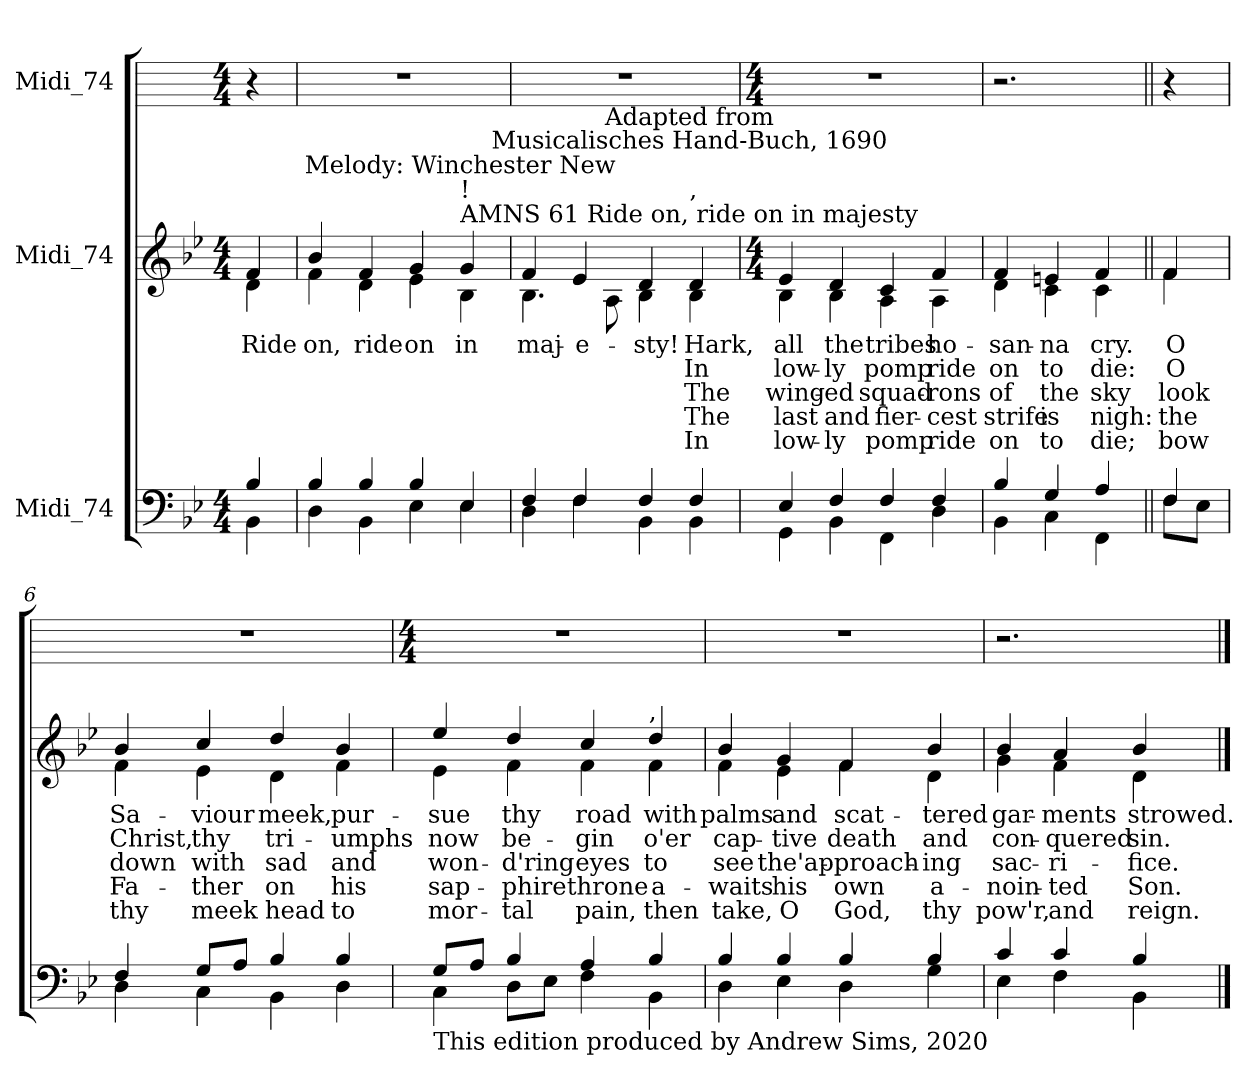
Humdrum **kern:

**kern	**kern	**text	**text	**text	**text	**text	**kern
*part3	*part2	*part2	*part2	*part2	*part2	*part2	*part1
*staff3	*staff2	*staff2	*staff2	*staff2	*staff2	*staff2	*staff1
*I"Midi_74	*I"Midi_74	*	*	*	*	*	*I"Midi_74
*clefF4	*clefG2	*	*	*	*	*	*
*k[b-e-]	*k[b-e-]	*	*	*	*	*	*
*B-:	*B-:	*	*	*	*	*	*
*M4/4	*M4/4	*	*	*	*	*	*M4/4
=	=	=	=	=	=	=	=
*^	*	*	*	*	*	*	*
!	!	!LO:TX:a:cj:t=H. H. Milman\n(1791-1868)	!	!	!	!	!	!
!	!	!	!LO:LY:b	!	!	!	!	!
*	*	*^	*	*	*	*	*	*
4B-/	4BB-\	4f/	4d\	Ride	.	.	.	.	4r
=1	=1	=1	=1	=1	=1	=1	=1	=1	=1
!	!	!	!	!LO:LY:b	!	!	!	!	!
4B-/	4D\	4b-/	4f\	on,	.	.	.	.	1r
!	!	!	!	!LO:LY:b	!	!	!	!	!
4B-/	4BB-\	4f/	4d\	ride	.	.	.	.	.
!	!	!	!	!LO:LY:b	!	!	!	!	!
4B-/	4E-\	4g/	4e-\	on	.	.	.	.	.
!	!	!LO:TX:a:t=AMNS 61 Ride on, ride on in majesty	!	!	!	!	!	!	!
!	!	!LO:TX:a:t=!	!	!	!	!	!	!	!
!	!	!LO:TX:a:cj:t=Melody&colon; Winchester New	!	!	!	!	!	!	!
!	!	!	!	!LO:LY:b	!	!	!	!	!
4E-/	4E-\	4g/	4B-\	in	.	.	.	.	.
=2	=2	=2	=2	=2	=2	=2	=2	=2	=2
!	!	!	!	!LO:LY:b	!	!	!	!	!
4F/	4D\	4f/	4.B-\	maj-	.	.	.	.	1r
!	!	!	!	!LO:LY:b	!	!	!	!	!
4F/	4F\	4e-/	.	-e-	.	.	.	.	.
.	.	.	8A\	.	.	.	.	.	.
!	!	!	!	!LO:LY:b	!	!	!	!	!
4F/	4BB-\	4d/	4B-\	-sty!	.	.	.	.	.
!	!	!LO:TX:a:t=,	!	!	!	!	!	!	!
!	!	!LO:TX:a:cj:t=Adapted from\nMusicalisches Hand-Buch, 1690	!	!	!	!	!	!	!
!	!	!	!	!LO:LY:b	!LO:LY:b	!LO:LY:b	!LO:LY:b	!LO:LY:b	!
4F/	4BB-\	4d/	4B-\	Hark,	In	The	The	In	.
!!LO:LB:g=z
=3	=3	=3	=3	=3	=3	=3	=3	=3	=3
*	*	*M4/4	*	*	*	*	*	*	*M4/4
!	!	!	!	!LO:LY:b	!LO:LY:b	!LO:LY:b	!LO:LY:b	!LO:LY:b	!
4E-/	4GG\	4e-/	4B-\	all	low-	-wing-	-last	low-	1r
!	!	!	!	!LO:LY:b	!LO:LY:b	!LO:LY:b	!LO:LY:b	!LO:LY:b	!
4F/	4BB-\	4d/	4B-\	-the	ly	ed	and	ly	.
!	!	!	!	!LO:LY:b	!LO:LY:b	!LO:LY:b	!LO:LY:b	!LO:LY:b	!
4F/	4FF\	4c/	4A\	tribes	pomp	squad-	-fier-	-pomp	.
!	!	!	!	!LO:LY:b	!LO:LY:b	!LO:LY:b	!LO:LY:b	!LO:LY:b	!
4F/	4D\	4f/	4A\	ho-	-ride	rons	cest	ride	.
=4	=4	=4	=4	=4	=4	=4	=4	=4	=4
!	!	!	!	!LO:LY:b	!LO:LY:b	!LO:LY:b	!LO:LY:b	!LO:LY:b	!
4B-/	4BB-\	4f/	4d\	san-	-on	of	strife	on	2.r
!	!	!	!	!LO:LY:b	!LO:LY:b	!LO:LY:b	!LO:LY:b	!LO:LY:b	!
4G/	4C\	4en/	4c\	na	to	the	is	to	.
!	!	!	!	!LO:LY:b	!LO:LY:b	!LO:LY:b	!LO:LY:b	!LO:LY:b	!
4A/	4FF\	4f/	4c\	cry.	die:	sky	nigh:	die;	.
=5||	=5||	=5||	=5||	=5||	=5||	=5||	=5||	=5||	=5||
!	!	!	!	!LO:LY:b	!LO:LY:b	!LO:LY:b	!LO:LY:b	!LO:LY:b	!
4F/	8F\L	4f/	4f\	O	O	look	the	bow	4r
.	8E-\J	.	.	.	.	.	.	.	.
=6	=6	=6	=6	=6	=6	=6	=6	=6	=6
!	!	!	!	!LO:LY:b	!LO:LY:b	!LO:LY:b	!LO:LY:b	!LO:LY:b	!
4F/	4D\	4b-/	4f\	Sa-	-Christ,	down	Fa-	-thy	1r
!	!	!	!	!LO:LY:b	!LO:LY:b	!LO:LY:b	!LO:LY:b	!LO:LY:b	!
8G/L	4C\	4cc/	4e-\	viour	thy	with	ther	meek	.
8A/J	.	.	.	.	.	.	.	.	.
!	!	!	!	!LO:LY:b	!LO:LY:b	!LO:LY:b	!LO:LY:b	!LO:LY:b	!
4B-/	4BB-\	4dd/	4d\	meek,	tri-	-sad	on	head	.
!	!	!	!	!LO:LY:b	!LO:LY:b	!LO:LY:b	!LO:LY:b	!LO:LY:b	!
4B-/	4D\	4b-/	4f\	pur-	-umphs	and	his	to	.
!!LO:LB:g=z
=7	=7	=7	=7	=7	=7	=7	=7	=7	=7
*	*	*	*	*	*	*	*	*	*M4/4
!LO:TX:b:t=This edition produced by Andrew Sims, 2020	!	!	!	!	!	!	!	!	!
!	!	!	!	!LO:LY:b	!LO:LY:b	!LO:LY:b	!LO:LY:b	!LO:LY:b	!
8G/L	4C\	4ee-/	4e-\	sue	now	won-	-sap-	-mor-	1r
8A/J	.	.	.	.	.	.	.	.	.
!	!	!	!	!LO:LY:b	!LO:LY:b	!LO:LY:b	!LO:LY:b	!LO:LY:b	!
4B-/	8D\L	4dd/	4f\	-thy	be-	-d'ring	phire	tal	.
.	8E-\J	.	.	.	.	.	.	.	.
!	!	!	!	!LO:LY:b	!LO:LY:b	!LO:LY:b	!LO:LY:b	!LO:LY:b	!
4A/	4F\	4cc/	4f\	road	gin	eyes	throne	pain,	.
!	!	!LO:TX:a:t=,	!	!	!	!	!	!	!
!	!	!	!	!LO:LY:b	!LO:LY:b	!LO:LY:b	!LO:LY:b	!LO:LY:b	!
4B-/	4BB-\	4dd/	4f\	with	o'er	to	a-	-then	.
=8	=8	=8	=8	=8	=8	=8	=8	=8	=8
!	!	!	!	!LO:LY:b	!LO:LY:b	!LO:LY:b	!LO:LY:b	!LO:LY:b	!
4B-/	4D\	4b-/	4f\	palms	cap-	-see	waits	take,	1r
!	!	!	!	!LO:LY:b	!LO:LY:b	!LO:LY:b	!LO:LY:b	!LO:LY:b	!
4B-/	4E-\	4g/	4e-\	and	tive	the'ap-	-his	O	.
!	!	!	!	!LO:LY:b	!LO:LY:b	!LO:LY:b	!LO:LY:b	!LO:LY:b	!
4B-/	4D\	4f/	4f\	scat-	-death	proach-	-own	God,	.
!	!	!	!	!LO:LY:b	!LO:LY:b	!LO:LY:b	!LO:LY:b	!LO:LY:b	!
4B-/	4G\	4b-/	4d\	tered	and	ing	a-	-thy	.
=9	=9	=9	=9	=9	=9	=9	=9	=9	=9
!	!	!	!	!LO:LY:b	!LO:LY:b	!LO:LY:b	!LO:LY:b	!LO:LY:b	!
4c/	4E-\	4b-/	4g\	gar-	-con-	-sac-	-noin-	-pow'r,	2.r
!	!	!	!	!LO:LY:b	!LO:LY:b	!LO:LY:b	!LO:LY:b	!LO:LY:b	!
4c/	4F\	4a/	4f\	ments	quered	ri-	-ted	and	.
!	!	!	!	!LO:LY:b	!LO:LY:b	!LO:LY:b	!LO:LY:b	!LO:LY:b	!
4B-/	4BB-\	4b-/	4d\	strowed.	sin.	fice.	Son.	reign.	.
*v	*v	*	*	*	*	*	*	*	*
*	*v	*v	*	*	*	*	*	*
==	==	==	==	==	==	==	==
*-	*-	*-	*-	*-	*-	*-	*-
